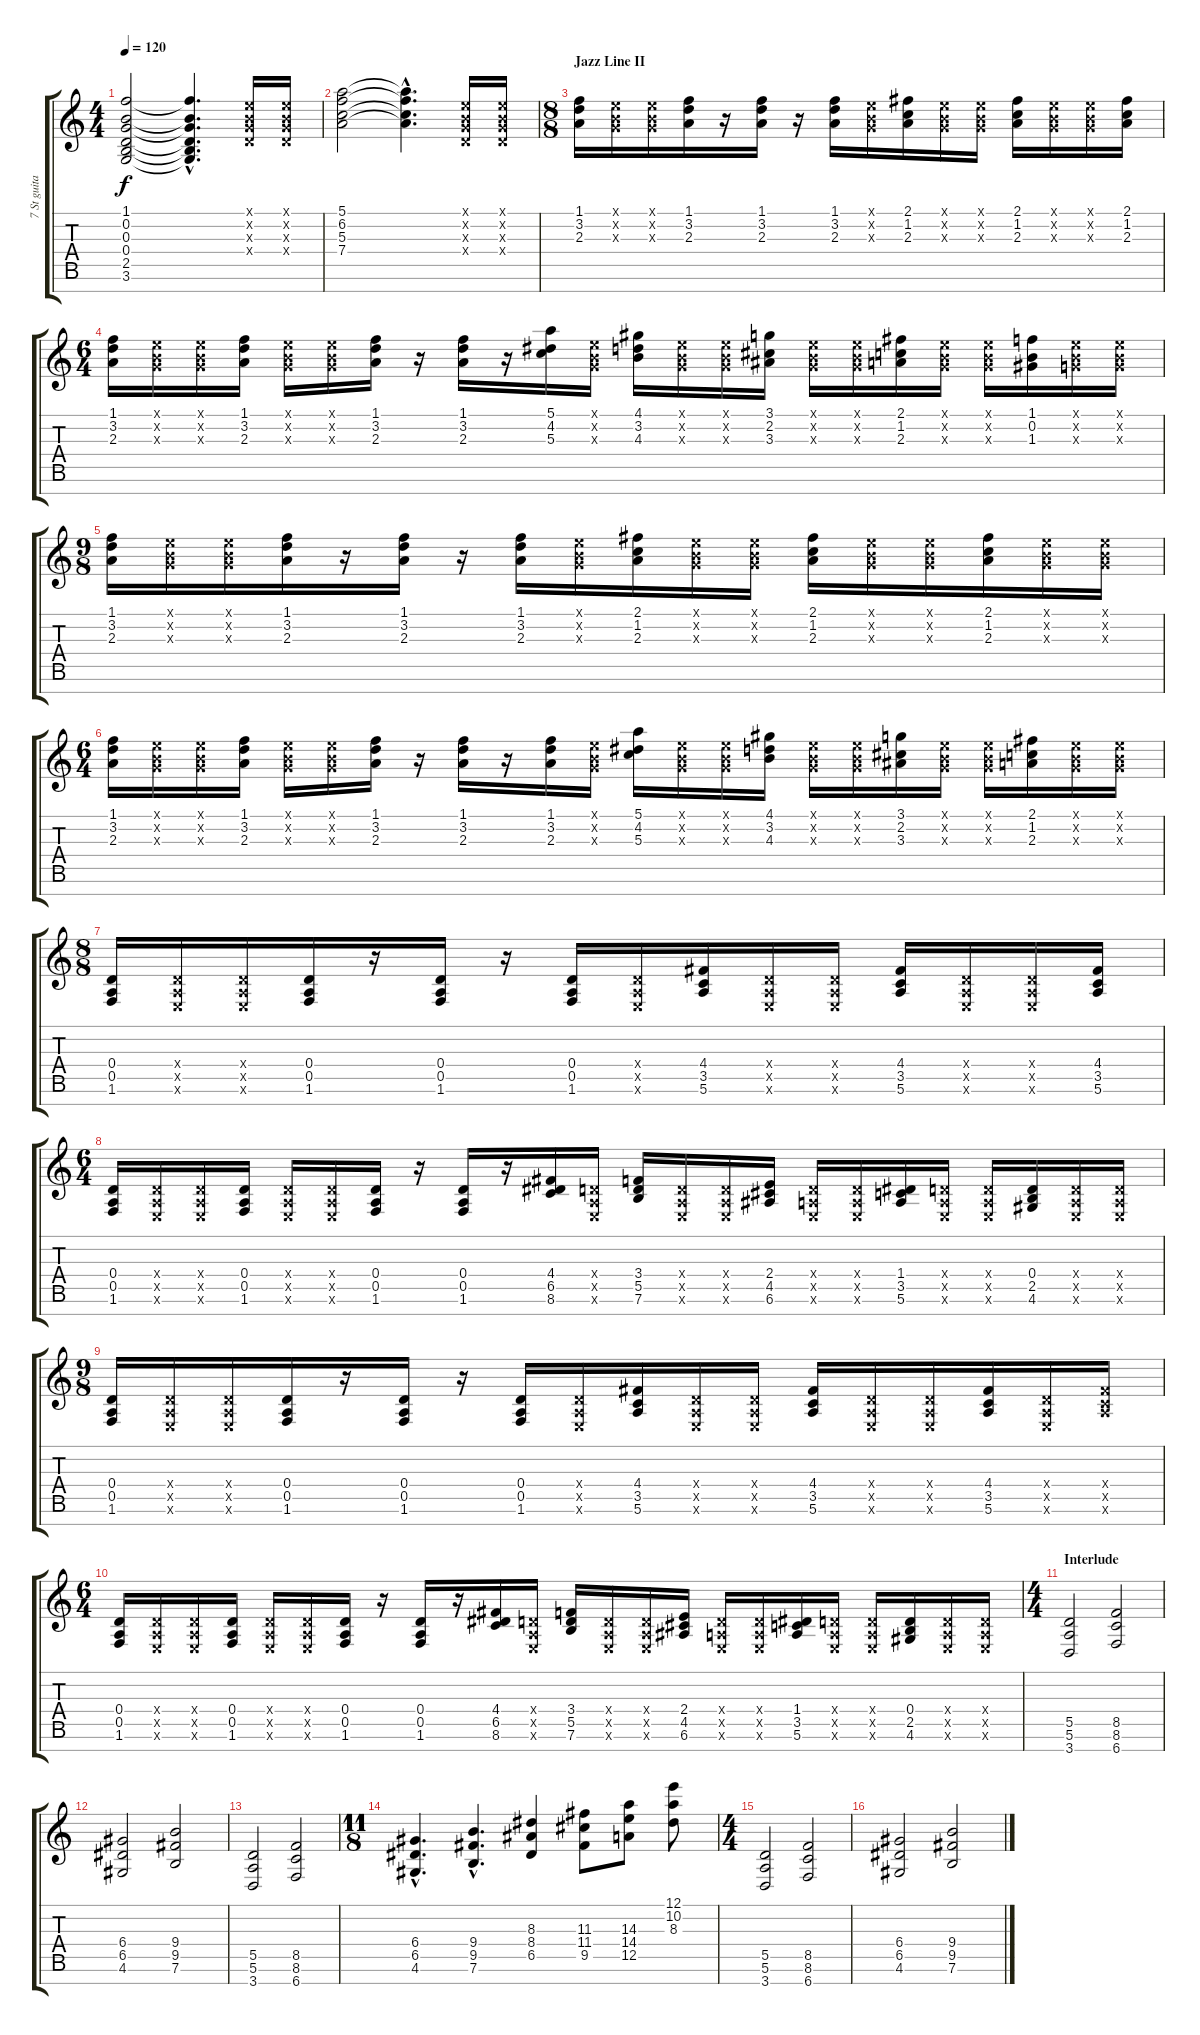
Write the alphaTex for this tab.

\track ("7 St guitar" "7 St guita") {instrument distortionguitar}
\staff {score tabs}
\tuning (E4 B3 G3 D3 A2 E2 B1) {hide}
\ts (4 4)
\tempo 120
\clef g2
\ks c
(1.1 0.2 0.3 0.4 2.5 3.6).2{dy f} (1.1{hac t} 0.2{hac t} 0.3{hac t} 0.4{hac t} 2.5{hac t} 3.6{hac t}).4{d} (0.1{x} 0.2{x} 0.3{x} 0.4{x}).16 (0.1{x} 0.2{x} 0.3{x} 0.4{x}).16 |
(5.1 6.2 5.3 7.4).2 (5.1{hac t} 6.2{hac t} 5.3{hac t} 7.4{hac t}).4{d} (0.1{x} 0.2{x} 0.3{x} 0.4{x}).16 (0.1{x} 0.2{x} 0.3{x} 0.4{x}).16 |
\ts (8 8)
\section ("" "Jazz Line II")
(1.1 3.2 2.3).16{volume 12 balance 8 instrument distortionguitar} (0.1{x} 0.2{x} 0.3{x}).16 (0.1{x} 0.2{x} 0.3{x}).16 (1.1 3.2 2.3).16 r.16 (1.1 3.2 2.3).16 r.16 (1.1 3.2 2.3).16 (0.1{x} 0.2{x} 0.3{x}).16 (2.1 1.2 2.3).16 (0.1{x} 0.2{x} 0.3{x}).16 (0.1{x} 0.2{x} 0.3{x}).16 (2.1 1.2 2.3).16 (0.1{x} 0.2{x} 0.3{x}).16 (0.1{x} 0.2{x} 0.3{x}).16 (2.1 1.2 2.3).16 |
\ts (6 4)
(1.1 3.2 2.3).16 (0.1{x} 0.2{x} 0.3{x}).16 (0.1{x} 0.2{x} 0.3{x}).16 (1.1 3.2 2.3).16 (0.1{x} 0.2{x} 0.3{x}).16 (0.1{x} 0.2{x} 0.3{x}).16 (1.1 3.2 2.3).16 r.16 (1.1 3.2 2.3).16 r.16 (5.1 4.2 5.3).16 (0.1{x} 0.2{x} 0.3{x}).16 (4.1 3.2 4.3).16 (0.1{x} 0.2{x} 0.3{x}).16 (0.1{x} 0.2{x} 0.3{x}).16 (3.1 2.2 3.3).16 (0.1{x} 0.2{x} 0.3{x}).16 (0.1{x} 0.2{x} 0.3{x}).16 (2.1 1.2 2.3).16 (0.1{x} 0.2{x} 0.3{x}).16 (0.1{x} 0.2{x} 0.3{x}).16 (1.1 0.2 1.3).16 (0.1{x} 0.2{x} 0.3{x}).16 (0.1{x} 0.2{x} 0.3{x}).16 |
\ts (9 8)
(1.1 3.2 2.3).16 (0.1{x} 0.2{x} 0.3{x}).16 (0.1{x} 0.2{x} 0.3{x}).16 (1.1 3.2 2.3).16 r.16 (1.1 3.2 2.3).16 r.16 (1.1 3.2 2.3).16 (0.1{x} 0.2{x} 0.3{x}).16 (2.1 1.2 2.3).16 (0.1{x} 0.2{x} 0.3{x}).16 (0.1{x} 0.2{x} 0.3{x}).16 (2.1 1.2 2.3).16 (0.1{x} 0.2{x} 0.3{x}).16 (0.1{x} 0.2{x} 0.3{x}).16 (2.1 1.2 2.3).16 (0.1{x} 0.2{x} 0.3{x}).16 (0.1{x} 0.2{x} 0.3{x}).16 |
\ts (6 4)
(1.1 3.2 2.3).16 (0.1{x} 0.2{x} 0.3{x}).16 (0.1{x} 0.2{x} 0.3{x}).16 (1.1 3.2 2.3).16 (0.1{x} 0.2{x} 0.3{x}).16 (0.1{x} 0.2{x} 0.3{x}).16 (1.1 3.2 2.3).16 r.16 (1.1 3.2 2.3).16 r.16 (1.1 3.2 2.3).16 (0.1{x} 0.2{x} 0.3{x}).16 (5.1 4.2 5.3).16 (0.1{x} 0.2{x} 0.3{x}).16 (0.1{x} 0.2{x} 0.3{x}).16 (4.1 3.2 4.3).16 (0.1{x} 0.2{x} 0.3{x}).16 (0.1{x} 0.2{x} 0.3{x}).16 (3.1 2.2 3.3).16 (0.1{x} 0.2{x} 0.3{x}).16 (0.1{x} 0.2{x} 0.3{x}).16 (2.1 1.2 2.3).16 (0.1{x} 0.2{x} 0.3{x}).16 (0.1{x} 0.2{x} 0.3{x}).16 |
\ts (8 8)
(0.4 0.5 1.6).16{balance 8 instrument distortionguitar} (0.4{x} 0.5{x} 0.6{x}).16 (0.4{x} 0.5{x} 0.6{x}).16 (0.4 0.5 1.6).16 r.16 (0.4 0.5 1.6).16 r.16 (0.4 0.5 1.6).16 (0.4{x} 0.5{x} 0.6{x}).16 (4.4 3.5 5.6).16 (0.4{x} 0.5{x} 0.6{x}).16 (0.4{x} 0.5{x} 0.6{x}).16 (4.4 3.5 5.6).16 (0.4{x} 0.5{x} 0.6{x}).16 (0.4{x} 0.5{x} 0.6{x}).16 (4.4 3.5 5.6).16 |
\ts (6 4)
(0.4 0.5 1.6).16 (0.4{x} 0.5{x} 0.6{x}).16 (0.4{x} 0.5{x} 0.6{x}).16 (0.4 0.5 1.6).16 (0.4{x} 0.5{x} 0.6{x}).16 (0.4{x} 0.5{x} 0.6{x}).16 (0.4 0.5 1.6).16 r.16 (0.4 0.5 1.6).16 r.16 (4.4 6.5 8.6).16 (0.4{x} 0.5{x} 0.6{x}).16 (3.4 5.5 7.6).16 (0.4{x} 0.5{x} 0.6{x}).16 (0.4{x} 0.5{x} 0.6{x}).16 (2.4 4.5 6.6).16 (0.4{x} 0.5{x} 0.6{x}).16 (0.4{x} 0.5{x} 0.6{x}).16 (1.4 3.5 5.6).16 (0.4{x} 0.5{x} 0.6{x}).16 (0.4{x} 0.5{x} 0.6{x}).16 (0.4 2.5 4.6).16 (0.4{x} 0.5{x} 0.6{x}).16 (0.4{x} 0.5{x} 0.6{x}).16 |
\ts (9 8)
(0.4 0.5 1.6).16{balance 8 instrument distortionguitar} (0.4{x} 0.5{x} 0.6{x}).16 (0.4{x} 0.5{x} 0.6{x}).16 (0.4 0.5 1.6).16 r.16 (0.4 0.5 1.6).16 r.16 (0.4 0.5 1.6).16 (0.4{x} 0.5{x} 0.6{x}).16 (4.4 3.5 5.6).16 (0.4{x} 0.5{x} 0.6{x}).16 (0.4{x} 0.5{x} 0.6{x}).16 (4.4 3.5 5.6).16 (0.4{x} 0.5{x} 0.6{x}).16 (0.4{x} 0.5{x} 0.6{x}).16 (4.4 3.5 5.6).16 (0.4{x} 0.5{x} 0.6{x}).16 (4.4{x} 3.5{x} 5.6{x}).16 |
\ts (6 4)
(0.4 0.5 1.6).16 (0.4{x} 0.5{x} 0.6{x}).16 (0.4{x} 0.5{x} 0.6{x}).16 (0.4 0.5 1.6).16 (0.4{x} 0.5{x} 0.6{x}).16 (0.4{x} 0.5{x} 0.6{x}).16 (0.4 0.5 1.6).16 r.16 (0.4 0.5 1.6).16 r.16 (4.4 6.5 8.6).16 (0.4{x} 0.5{x} 0.6{x}).16 (3.4 5.5 7.6).16 (0.4{x} 0.5{x} 0.6{x}).16 (0.4{x} 0.5{x} 0.6{x}).16 (2.4 4.5 6.6).16 (0.4{x} 0.5{x} 0.6{x}).16 (0.4{x} 0.5{x} 0.6{x}).16 (1.4 3.5 5.6).16 (0.4{x} 0.5{x} 0.6{x}).16 (0.4{x} 0.5{x} 0.6{x}).16 (0.4 2.5 4.6).16 (0.4{x} 0.5{x} 0.6{x}).16 (0.4{x} 0.5{x} 0.6{x}).16 |
\ts (4 4)
\section ("" "Interlude")
(5.5 5.6 3.7).2 (8.5 8.6 6.7).2 |
(6.4 6.5 4.6).2 (9.4 9.5 7.6).2 |
(5.5 5.6 3.7).2 (8.5 8.6 6.7).2 |
\ts (11 8)
(6.4{hac} 6.5{hac} 4.6{hac}).4{d} (9.4{hac} 9.5{hac} 7.6{hac}).4{d} (8.3 8.4 6.5).4 (11.3 11.4 9.5).8 (14.3 14.4 12.5).8 (12.1 10.2 8.3).8 |
\ts (4 4)
(5.5 5.6 3.7).2 (8.5 8.6 6.7).2 |
(6.4 6.5 4.6).2 (9.4 9.5 7.6).2
